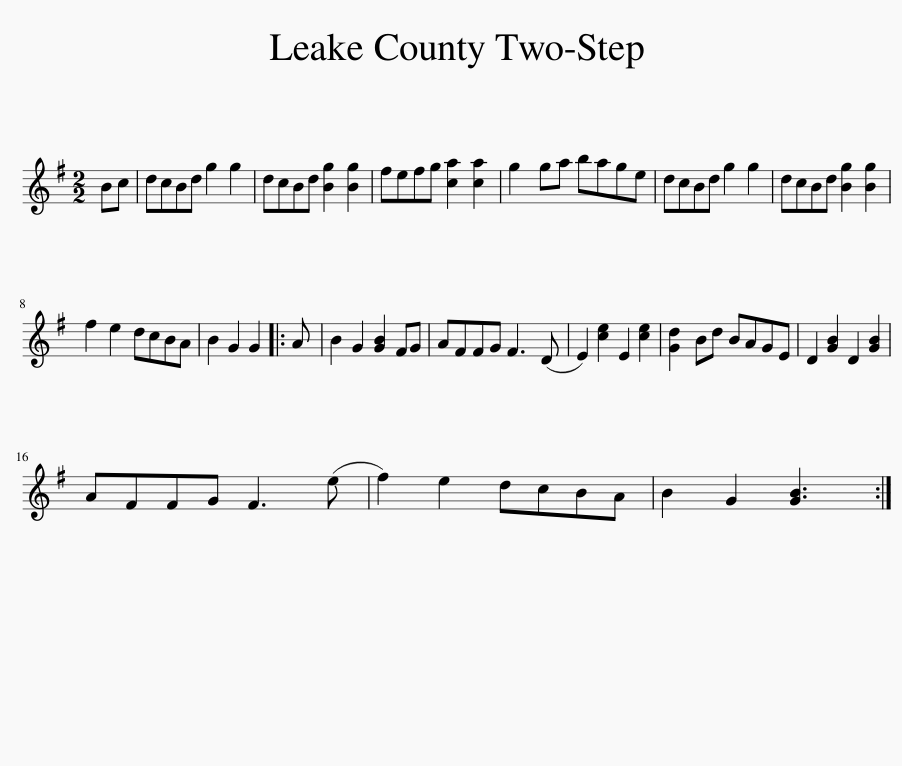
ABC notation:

X:1
L:1/8
M:2/2
I:linebreak $
K:G
V:1 treble
V:1
 Bc | dcBd g2 g2 | dcBd [Bg]2 [Bg]2 | fefg [ca]2 [ca]2 | g2 ga bage | %5
 dcBd g2 g2 | dcBd [Bg]2 [Bg]2 |$ f2 e2 dcBA | B2 G2 G2 |: A | %10
 B2 G2 [GB]2 FG | AFFG F3 (D | E2) [ce]2 E2 [ce]2 | [Gd]2 Bd BAGE | D2 [GB]2 D2 [GB]2 |$ %15
 AFFG F3 (e | f2) e2 dcBA | B2 G2 [GB]3 :| %18
